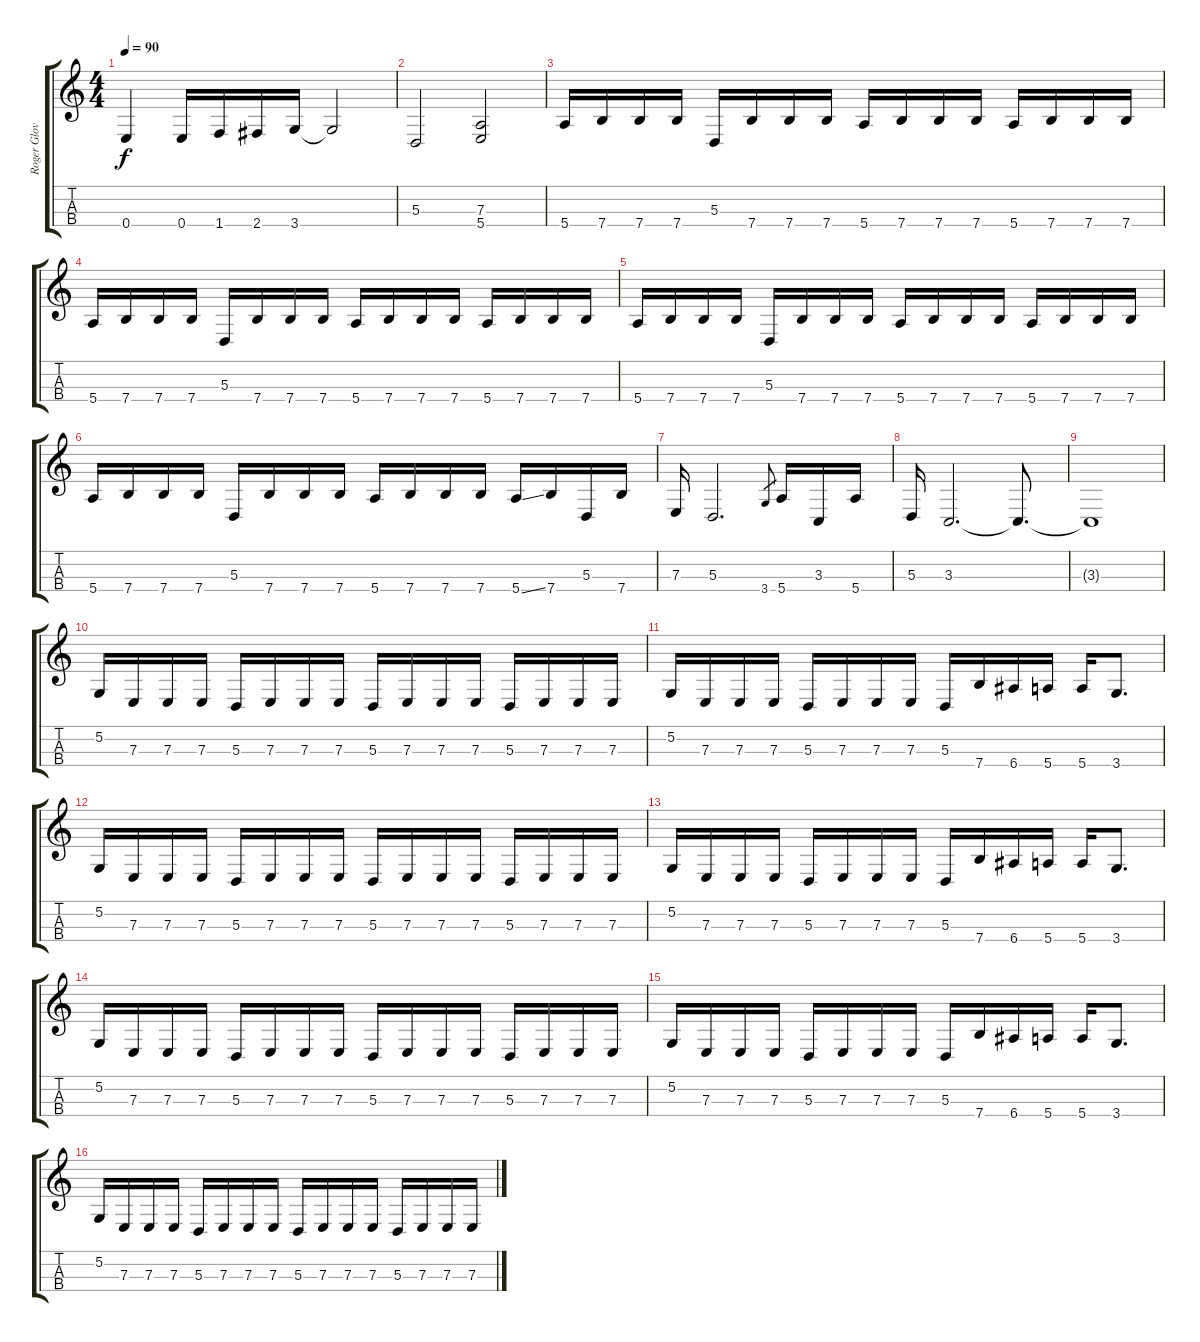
\track ("Roger Glover (Bass)" "Roger Glov") {instrument electricbassfinger}
\staff {score tabs}
\tuning (G2 D2 A1 E2) {hide}
\ts (4 4)
\tempo 90
\clef g2
\ks c
0.4.4{dy f} 0.4.16 1.4.16 2.4.16 3.4.16 3.4{t}.2 |
5.3.2 (7.3 5.4).2 |
5.4.16 7.4.16 7.4.16 7.4.16 5.3.16 7.4.16 7.4.16 7.4.16 5.4.16 7.4.16 7.4.16 7.4.16 5.4.16 7.4.16 7.4.16 7.4.16 |
5.4.16 7.4.16 7.4.16 7.4.16 5.3.16 7.4.16 7.4.16 7.4.16 5.4.16 7.4.16 7.4.16 7.4.16 5.4.16 7.4.16 7.4.16 7.4.16 |
5.4.16 7.4.16 7.4.16 7.4.16 5.3.16 7.4.16 7.4.16 7.4.16 5.4.16 7.4.16 7.4.16 7.4.16 5.4.16 7.4.16 7.4.16 7.4.16 |
5.4.16 7.4.16 7.4.16 7.4.16 5.3.16 7.4.16 7.4.16 7.4.16 5.4.16 7.4.16 7.4.16 7.4.16 5.4{ss}.16 7.4.16 5.3.16 7.4.16 |
7.3.16 5.3.2{d} 3.4.8{gr} 5.4.16 3.3.16 5.4.16 |
5.3.16 3.3.2{d} 3.3{t}.8{d} |
3.3{t}.1 |
5.2.16 7.3.16 7.3.16 7.3.16 5.3.16 7.3.16 7.3.16 7.3.16 5.3.16 7.3.16 7.3.16 7.3.16 5.3.16 7.3.16 7.3.16 7.3.16 |
5.2.16 7.3.16 7.3.16 7.3.16 5.3.16 7.3.16 7.3.16 7.3.16 5.3.16 7.4.16 6.4.16 5.4.16 5.4.16 3.4.8{d} |
5.2.16 7.3.16 7.3.16 7.3.16 5.3.16 7.3.16 7.3.16 7.3.16 5.3.16 7.3.16 7.3.16 7.3.16 5.3.16 7.3.16 7.3.16 7.3.16 |
5.2.16 7.3.16 7.3.16 7.3.16 5.3.16 7.3.16 7.3.16 7.3.16 5.3.16 7.4.16 6.4.16 5.4.16 5.4.16 3.4.8{d} |
5.2.16 7.3.16 7.3.16 7.3.16 5.3.16 7.3.16 7.3.16 7.3.16 5.3.16 7.3.16 7.3.16 7.3.16 5.3.16 7.3.16 7.3.16 7.3.16 |
5.2.16 7.3.16 7.3.16 7.3.16 5.3.16 7.3.16 7.3.16 7.3.16 5.3.16 7.4.16 6.4.16 5.4.16 5.4.16 3.4.8{d} |
5.2.16 7.3.16 7.3.16 7.3.16 5.3.16 7.3.16 7.3.16 7.3.16 5.3.16 7.3.16 7.3.16 7.3.16 5.3.16 7.3.16 7.3.16 7.3.16
